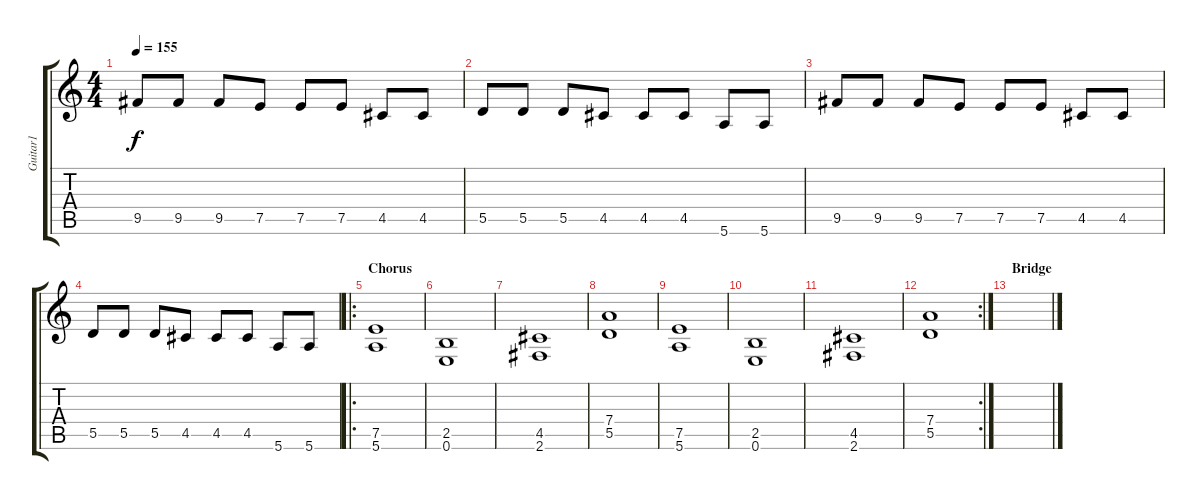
\track ("Guitar1" "Guitar1") {instrument overdrivenguitar}
\staff {score tabs}
\tuning (E4 B3 G3 D3 A2 E2) {hide}
\ts (4 4)
\tempo 155
\clef g2
\ks c
9.5.8{dy f} 9.5.8 9.5.8 7.5.8 7.5.8 7.5.8 4.5.8 4.5.8 |
5.5.8 5.5.8 5.5.8 4.5.8 4.5.8 4.5.8 5.6.8 5.6.8 |
9.5.8 9.5.8 9.5.8 7.5.8 7.5.8 7.5.8 4.5.8 4.5.8 |
5.5.8 5.5.8 5.5.8 4.5.8 4.5.8 4.5.8 5.6.8 5.6.8 |
\ro
\section ("" "Chorus")
(7.5 5.6).1 |
(2.5 0.6).1 |
(4.5 2.6).1 |
(7.4 5.5).1 |
(7.5 5.6).1 |
(2.5 0.6).1 |
(4.5 2.6).1 |
\rc 2
(7.4 5.5).1 |
\section ("" "Bridge")
